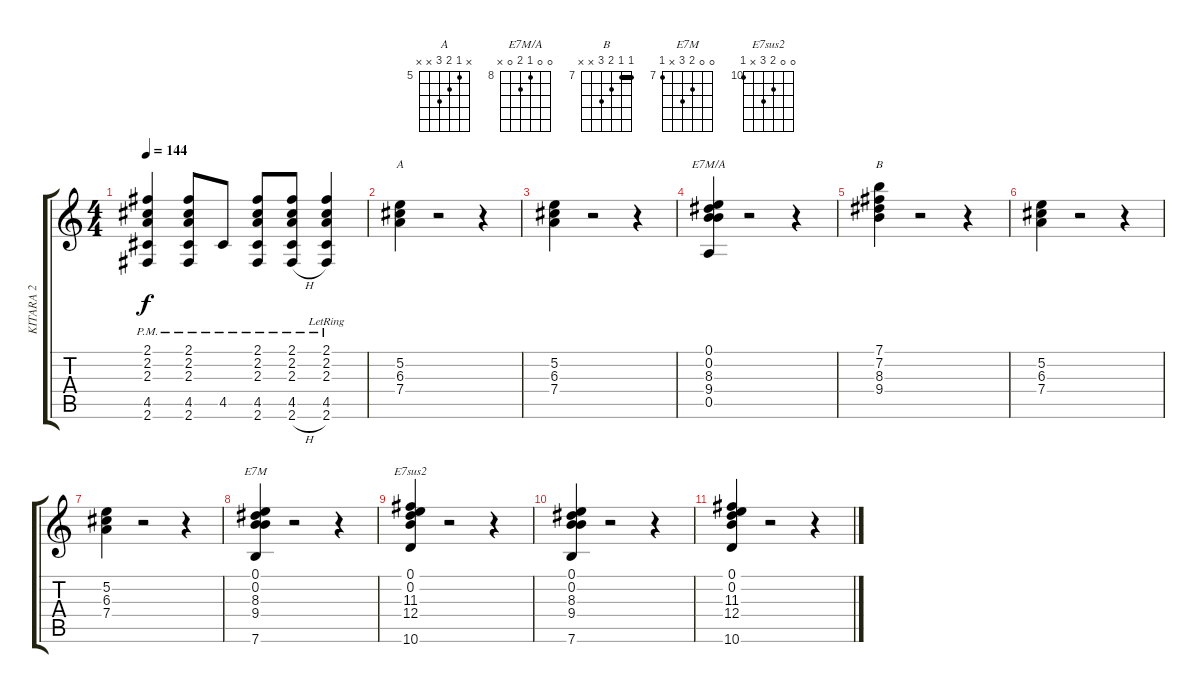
\track ("KITARA 2" "KITARA 2") {instrument electricguitarclean}
\staff {score tabs}
\tuning (E4 B3 G3 D3 A2 E2) {hide}
\chord ("A" x 5 6 7 x x) {firstfret 5}
\chord ("E7M/A" 0 0 8 9 0 x) {firstfret 8}
\chord ("B" 7 7 8 9 x x) {firstfret 7 barre 7}
\chord ("E7M" 0 0 8 9 x 7) {firstfret 7}
\chord ("E7sus2" 0 0 11 12 x 10) {firstfret 10}
\ts (4 4)
\tempo 144
\clef g2
\ks c
(2.1{pm} 2.2{pm} 2.3{pm} 4.5{pm} 2.6{pm}).4{dy f} (2.1{pm} 2.2{pm} 2.3{pm} 4.5{pm} 2.6{pm}).8 4.5{pm}.8 (2.1{pm} 2.2{pm} 2.3{pm} 4.5{pm} 2.6{pm}).8 (2.1{pm} 2.2{pm} 2.3{pm} 4.5{pm} 2.6{h pm}).8 (2.1{pm lr} 2.2{pm lr} 2.3{pm lr} 4.5{pm lr} 2.6{pm lr}).4 |
(5.2 6.3 7.4).4{ch "A"} r.2 r.4 |
(5.2 6.3 7.4).4 r.2 r.4 |
(0.1 0.2 8.3 9.4 0.5).4{ch "E7M/A"} r.2 r.4 |
(7.1 7.2 8.3 9.4).4{ch "B"} r.2 r.4 |
(5.2 6.3 7.4).4 r.2 r.4 |
(5.2 6.3 7.4).4 r.2 r.4 |
(0.1 0.2 8.3 9.4 7.6).4{ch "E7M"} r.2 r.4 |
(0.1 0.2 11.3 12.4 10.6).4{ch "E7sus2"} r.2 r.4 |
(0.1 0.2 8.3 9.4 7.6).4 r.2 r.4 |
(0.1 0.2 11.3 12.4 10.6).4 r.2 r.4
